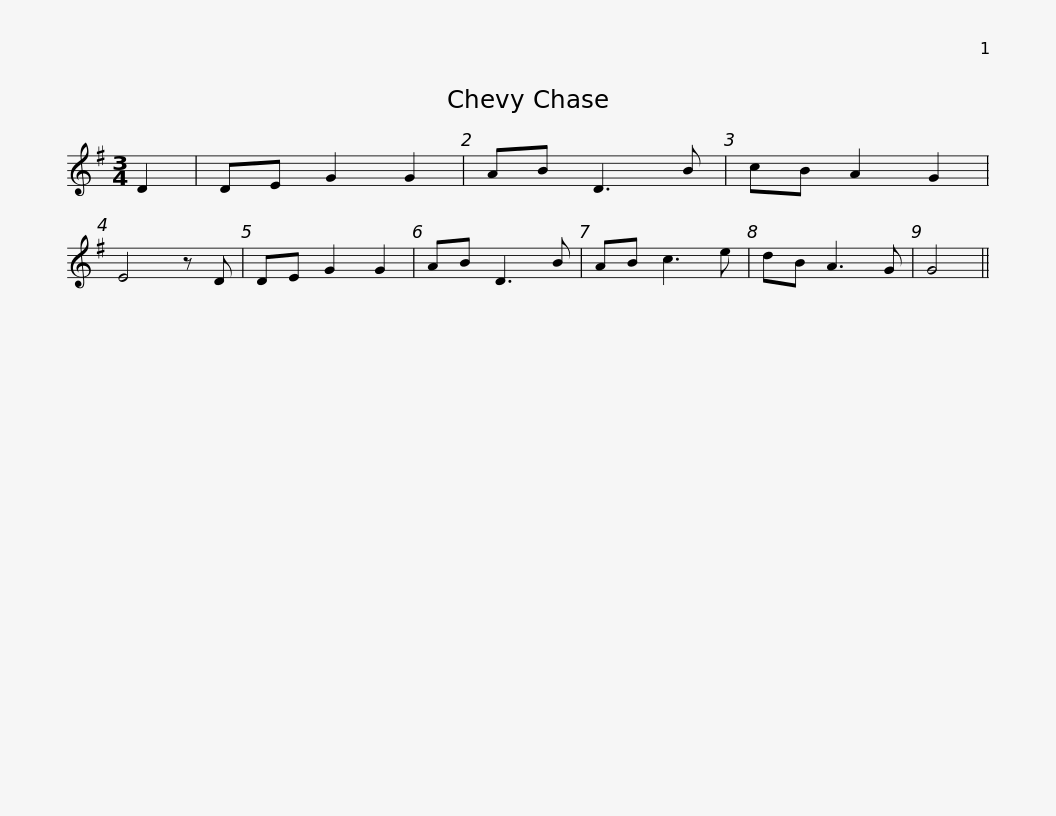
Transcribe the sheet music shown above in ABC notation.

X:1
L:1/8
M:3/4
I:linebreak $
K:G
V:1 treble
V:1
 D2 | DE G2 G2 | AB D3 B | cB A2 G2 | E4 z D | %5
 DE G2 G2 | AB D3 B | AB c3 e | dB A3 G | G4 || %10
